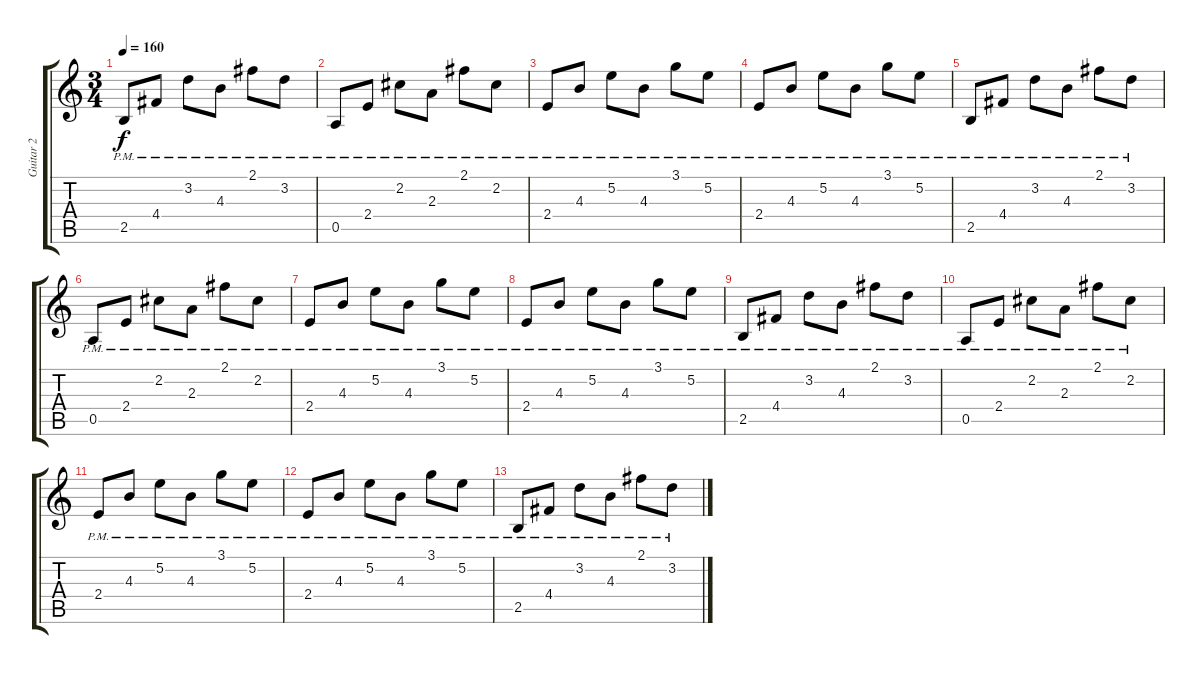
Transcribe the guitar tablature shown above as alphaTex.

\track ("Guitar 2" "Guitar 2") {instrument electricguitarclean}
\staff {score tabs}
\tuning (E4 B3 G3 D3 A2 E2) {hide}
\ts (3 4)
\tempo 160
\clef g2
\ks c
2.5{pm}.8{dy f} 4.4{pm}.8 3.2{pm}.8 4.3{pm}.8 2.1{pm}.8 3.2{pm}.8 |
0.5{pm}.8 2.4{pm}.8 2.2{pm}.8 2.3{pm}.8 2.1{pm}.8 2.2{pm}.8 |
2.4{pm}.8 4.3{pm}.8 5.2{pm}.8 4.3{pm}.8 3.1{pm}.8 5.2{pm}.8 |
2.4{pm}.8 4.3{pm}.8 5.2{pm}.8 4.3{pm}.8 3.1{pm}.8 5.2{pm}.8 |
2.5{pm}.8 4.4{pm}.8 3.2{pm}.8 4.3{pm}.8 2.1{pm}.8 3.2{pm}.8 |
0.5{pm}.8 2.4{pm}.8 2.2{pm}.8 2.3{pm}.8 2.1{pm}.8 2.2{pm}.8 |
2.4{pm}.8 4.3{pm}.8 5.2{pm}.8 4.3{pm}.8 3.1{pm}.8 5.2{pm}.8 |
2.4{pm}.8 4.3{pm}.8 5.2{pm}.8 4.3{pm}.8 3.1{pm}.8 5.2{pm}.8 |
2.5{pm}.8 4.4{pm}.8 3.2{pm}.8 4.3{pm}.8 2.1{pm}.8 3.2{pm}.8 |
0.5{pm}.8 2.4{pm}.8 2.2{pm}.8 2.3{pm}.8 2.1{pm}.8 2.2{pm}.8 |
2.4{pm}.8 4.3{pm}.8 5.2{pm}.8 4.3{pm}.8 3.1{pm}.8 5.2{pm}.8 |
2.4{pm}.8 4.3{pm}.8 5.2{pm}.8 4.3{pm}.8 3.1{pm}.8 5.2{pm}.8 |
2.5{pm}.8 4.4{pm}.8 3.2{pm}.8 4.3{pm}.8 2.1{pm}.8 3.2{pm}.8
